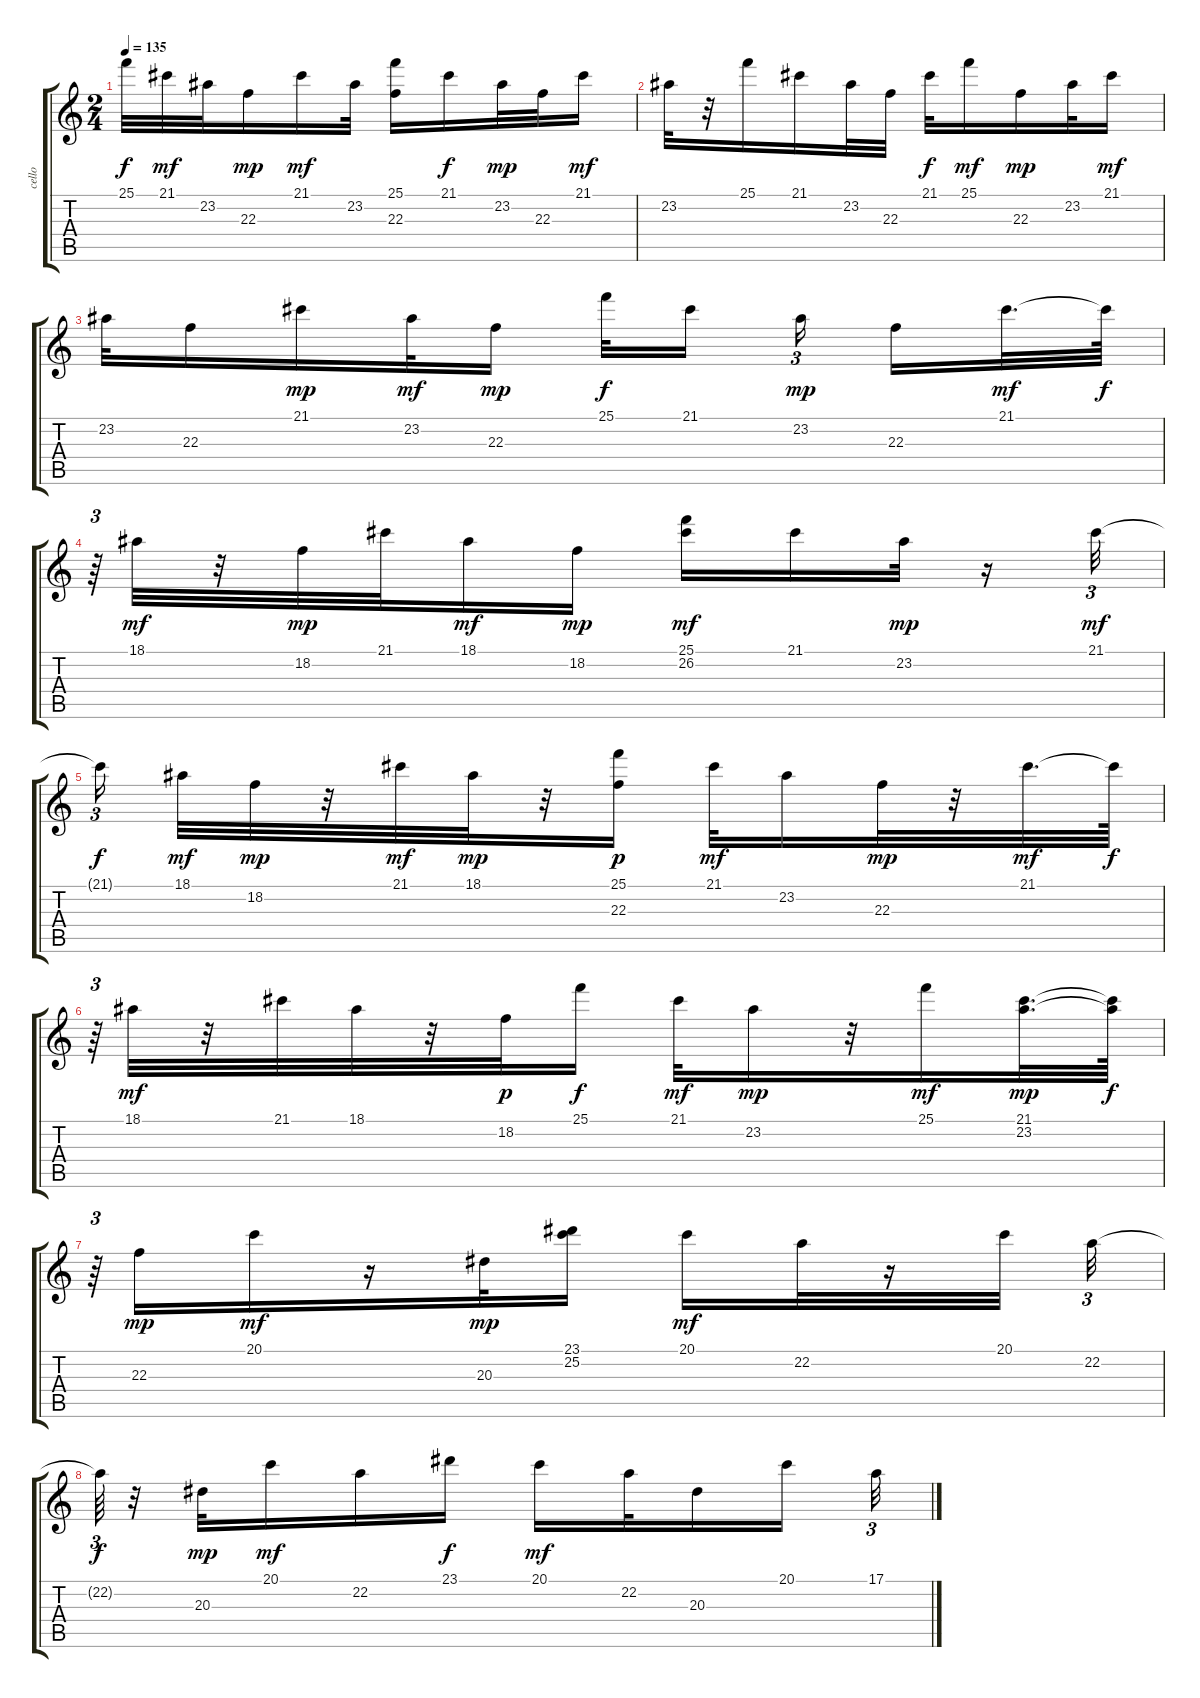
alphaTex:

\track ("cello" "cello") {instrument stringensemble1}
\staff {score tabs}
\tuning (E4 B3 G3 D3 A2 E2) {hide}
\ts (2 4)
\tempo 135
\clef g2
\ks c
25.1{t}.32{dy f} 21.1.32{dy mf} 23.2.32 22.3.16{dy mp} 21.1.16{dy mf} 23.2.32 (25.1 22.3).16 21.1.16{dy f} 23.2.32{dy mp} 22.3.32 21.1.16{dy mf} |
23.2.32 r.32 25.1.16 21.1.16 23.2.32 22.3.32 21.1.32{dy f} 25.1.16{dy mf} 22.3.16{dy mp} 23.2.32 21.1.16{dy mf} |
23.2.32 22.3.16 21.1.16{dy mp} 23.2.32{dy mf} 22.3.16{dy mp} 25.1.32{dy f} 21.1.16{beam splitsecondary} 23.2.16{tu (3 2) dy mp beam splitsecondary} 22.3.16 21.1.32{d dy mf} 21.1{t}.64{dy f} |
r.64{tu (3 2)} 18.1.32{dy mf} r.32 18.2.32{dy mp} 21.1.32 18.1.16{dy mf} 18.2.16{dy mp} (25.1 26.2).16{dy mf} 21.1.16 23.2.32{dy mp} r.16 21.1.32{tu (3 2) dy mf} |
21.1{t}.16{tu (3 2) dy f beam splitsecondary} 18.1.32{dy mf} 18.2.32{dy mp} r.32 21.1.32{dy mf} 18.1.32{dy mp} r.32 (25.1 22.3).16{dy p} 21.1.32{dy mf} 23.2.16 22.3.32{dy mp} r.32 21.1.32{d dy mf} 21.1{t}.64{dy f} |
r.64{tu (3 2)} 18.1.32{dy mf} r.32 21.1.32 18.1.32 r.32 18.2.32{dy p} 25.1.16{dy f} 21.1.32{dy mf} 23.2.16{dy mp} r.32 25.1.16{dy mf} (21.1 23.2).32{d dy mp} (21.1{t} 23.2{t}).64{dy f} |
r.64{tu (3 2)} 22.3.16{dy mp} 20.1.16{dy mf} r.16 20.3.32{dy mp} (23.1 25.2).16 20.1.16{dy mf} 22.2.32 r.16 20.1.32 22.2.32{tu (3 2)} |
22.2{t}.64{tu (3 2) dy f} r.32 20.3.32{dy mp} 20.1.16{dy mf} 22.2.16 23.1.16{dy f} 20.1.16{dy mf} 22.2.32 20.3.16 20.1.16{beam splitsecondary} 17.1.32{tu (3 2)}
